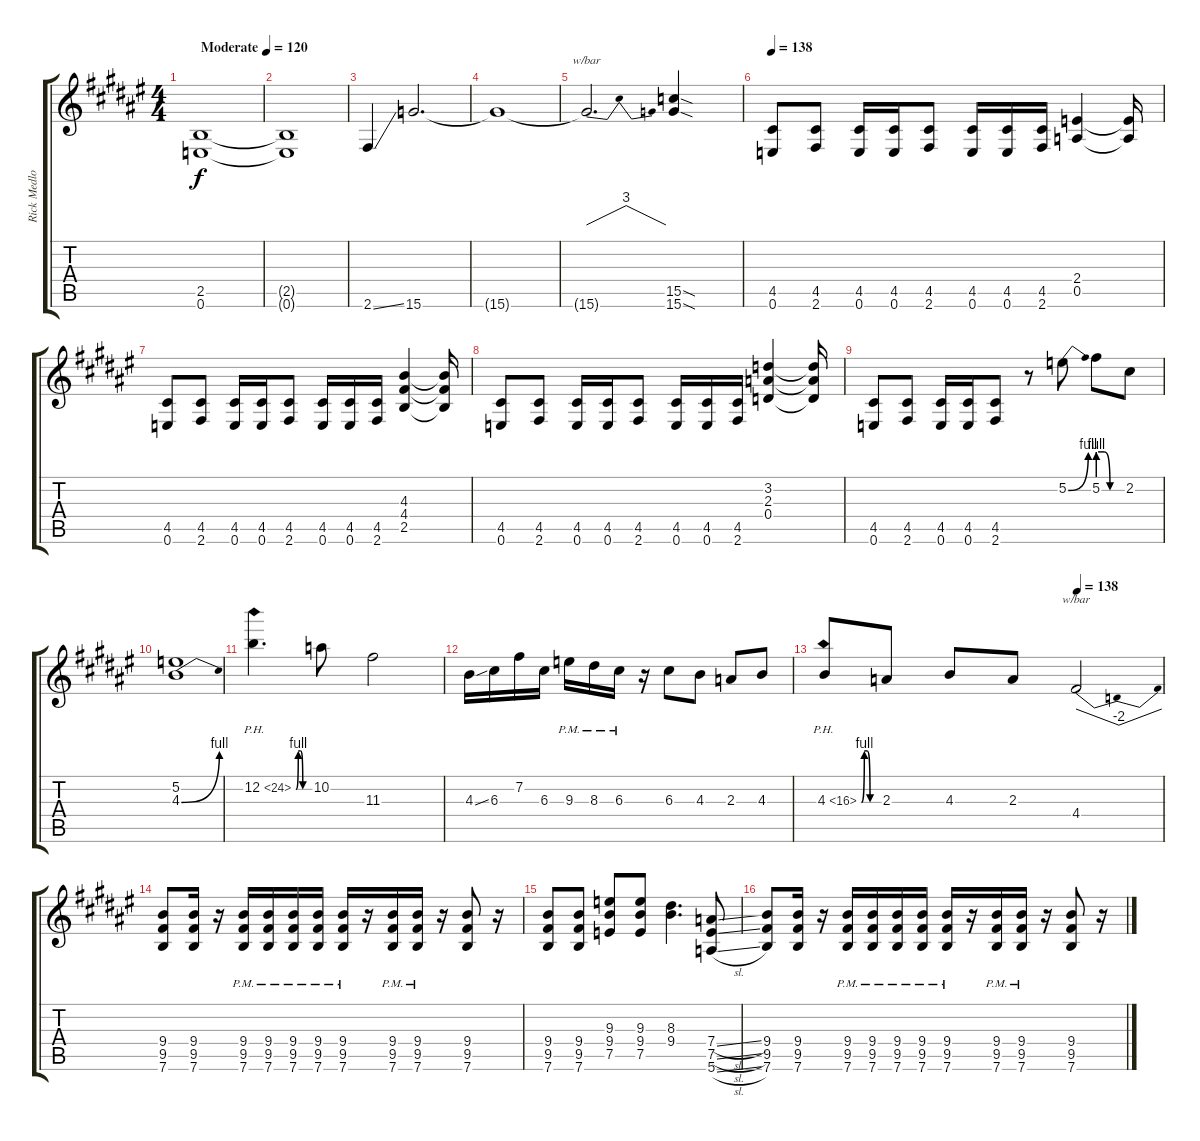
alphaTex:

\track ("Rick Medlocke Guitar" "Rick Medlo") {instrument overdrivenguitar}
\staff {score tabs}
\tuning (E4 B3 G3 D3 A2 E2) {hide}
\ts (4 4)
\tempo (120 "Moderate")
\clef g2
\ks f#
(2.5 0.6).1{dy f volume 11 instrument overdrivenguitar} |
(2.5{t} 0.6{t}).1 |
2.6{ss}.4{volume 15 instrument overdrivenguitar} 15.6.2{d} |
15.6{t}.1 |
15.6{t}.2{d tbe (dip default 0 0 30 12 60 0)} (15.5{sod} 15.6{sod}).4 |
\tempo 138
(4.5 0.6).8{volume 11 instrument overdrivenguitar} (4.5 2.6).8 (4.5 0.6).16 (4.5 0.6).16 (4.5 2.6).8 (4.5 0.6).16 (4.5 0.6).16 (4.5 2.6).16 (2.4 0.5).4 (2.4{t} 0.5{t}).16 |
(4.5 0.6).8 (4.5 2.6).8 (4.5 0.6).16 (4.5 0.6).16 (4.5 2.6).8 (4.5 0.6).16 (4.5 0.6).16 (4.5 2.6).16 (4.3 4.4 2.5).4 (4.3{t} 4.4{t} 2.5{t}).16 |
(4.5 0.6).8 (4.5 2.6).8 (4.5 0.6).16 (4.5 0.6).16 (4.5 2.6).8 (4.5 0.6).16 (4.5 0.6).16 (4.5 2.6).16 (3.2 2.3 0.4).4 (3.2{t} 2.3{t} 0.4{t}).16 |
(4.5 0.6).8 (4.5 2.6).8 (4.5 0.6).16 (4.5 0.6).16 (4.5 2.6).8 r.8 5.2{be (bend 0 0 60 4)}.8{volume 16 instrument overdrivenguitar} 5.2{be (custom 0 4 15 4 30 0 60 0)}.8 2.2.8 |
(5.2 4.3{be (bend 0 0 60 4)}).1 |
12.2{be (custom 0 0 10 4 20 4 30 0 60 0) ph 12}.4{d} 10.2.8 11.3.2 |
4.3{ss}.16 6.3.16 7.2.16 6.3.16 9.3{pm}.16 8.3{pm}.16 6.3{pm}.16 r.16 6.3.8 4.3.8 2.3.8 4.3.8 |
\tempo (138 0.75)
4.3{be (custom 0 0 10 4 20 4 30 0 60 0) ph 12}.8 2.3.8 4.3.8 2.3.8 4.4.2{tbe (dip default 0 0 30 -8 60 0)} |
(9.4 9.5 7.6).8{volume 11 instrument overdrivenguitar} (9.4 9.5 7.6).16 r.16 (9.4{pm} 9.5{pm} 7.6{pm}).16 (9.4{pm} 9.5{pm} 7.6{pm}).16 (9.4{pm} 9.5{pm} 7.6{pm}).16 (9.4{pm} 9.5{pm} 7.6{pm}).16 (9.4{pm} 9.5{pm} 7.6{pm}).16 r.16 (9.4{pm} 9.5{pm} 7.6{pm}).16 (9.4{pm} 9.5{pm} 7.6{pm}).16 r.16 (9.4 9.5 7.6).8 r.16 |
(9.4 9.5 7.6).8 (9.4 9.5 7.6).8 (9.3 9.4 7.5).8 (9.3 9.4 7.5).8 (8.3 9.4).4{d} (7.4{sl} 7.5{sl} 5.6{sl}).8 |
(9.4 9.5 7.6).8 (9.4 9.5 7.6).16 r.16 (9.4{pm} 9.5{pm} 7.6{pm}).16 (9.4{pm} 9.5{pm} 7.6{pm}).16 (9.4{pm} 9.5{pm} 7.6{pm}).16 (9.4{pm} 9.5{pm} 7.6{pm}).16 (9.4{pm} 9.5{pm} 7.6{pm}).16 r.16 (9.4{pm} 9.5{pm} 7.6{pm}).16 (9.4{pm} 9.5{pm} 7.6{pm}).16 r.16 (9.4 9.5 7.6).8 r.16
